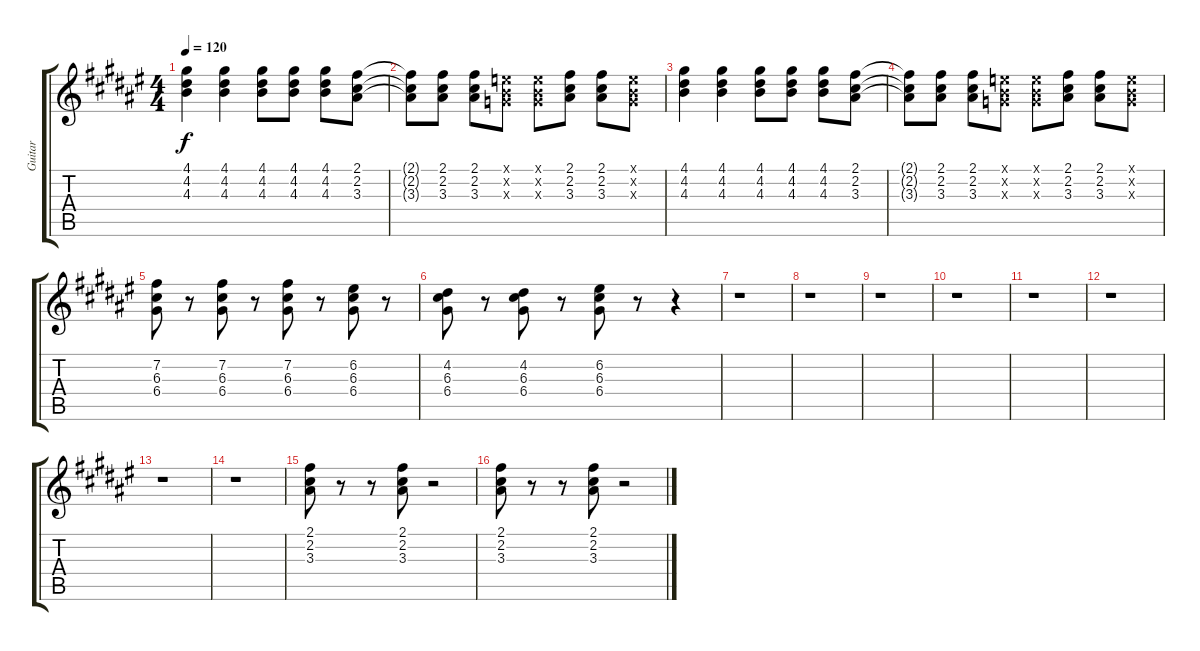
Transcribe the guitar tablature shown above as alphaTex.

\track ("Guitar " "Guitar ") {instrument electricguitarclean}
\staff {score tabs}
\tuning (E4 B3 G3 D3 A2 E2) {hide}
\ts (4 4)
\tempo 120
\clef g2
\ks f#
(4.1 4.2 4.3).4{dy f} (4.1 4.2 4.3).4 (4.1 4.2 4.3).8 (4.1 4.2 4.3).8 (4.1 4.2 4.3).8 (2.1 2.2 3.3).8 |
(2.1{t} 2.2{t} 3.3{t}).8 (2.1 2.2 3.3).8 (2.1 2.2 3.3).8 (0.1{x} 0.2{x} 0.3{x}).8 (0.1{x} 0.2{x} 0.3{x}).8 (2.1 2.2 3.3).8 (2.1 2.2 3.3).8 (0.1{x} 0.2{x} 0.3{x}).8 |
(4.1 4.2 4.3).4 (4.1 4.2 4.3).4 (4.1 4.2 4.3).8 (4.1 4.2 4.3).8 (4.1 4.2 4.3).8 (2.1 2.2 3.3).8 |
(2.1{t} 2.2{t} 3.3{t}).8 (2.1 2.2 3.3).8 (2.1 2.2 3.3).8 (0.1{x} 0.2{x} 0.3{x}).8 (0.1{x} 0.2{x} 0.3{x}).8 (2.1 2.2 3.3).8 (2.1 2.2 3.3).8 (0.1{x} 0.2{x} 0.3{x}).8 |
(7.2 6.3 6.4).8 r.8 (7.2 6.3 6.4).8 r.8 (7.2 6.3 6.4).8 r.8 (6.2 6.3 6.4).8 r.8 |
(4.2 6.3 6.4).8 r.8 (4.2 6.3 6.4).8 r.8 (6.2 6.3 6.4).8 r.8 r.4 |
r.1 |
r.1 |
r.1 |
r.1 |
r.1 |
r.1 |
r.1 |
r.1 |
(2.1 2.2 3.3).8 r.8 r.8 (2.1 2.2 3.3).8 r.2 |
(2.1 2.2 3.3).8 r.8 r.8 (2.1 2.2 3.3).8 r.2
